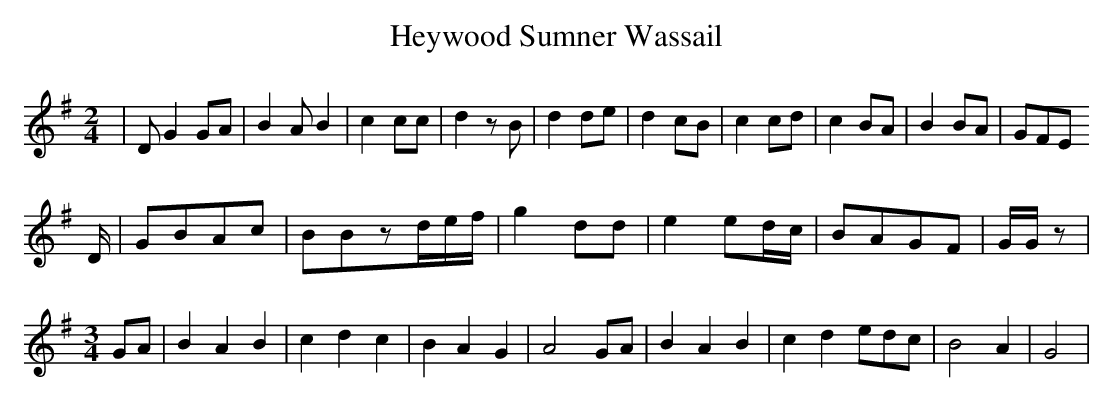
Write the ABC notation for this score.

X:1
T:Heywood Sumner Wassail
M:2/4
L:1/16
K:G
|D2G4G2A2|B4A2B4|c4c2c2|d4z2B2|d4d2e2|d4c2B2|c4c2d2|c4B2A2|B4B2A2|G2F2E2
D
2|G2B2A2c2|B2B2z2def|g4d2d2|e4e2dc|B2A2G2F2|GGz2|
M:3/4
L:1/8
GA|B2A2B2|c2d2c2|B2A2G2|A4GA|B2A2B2|c2d2edc|B4A2|G4|
